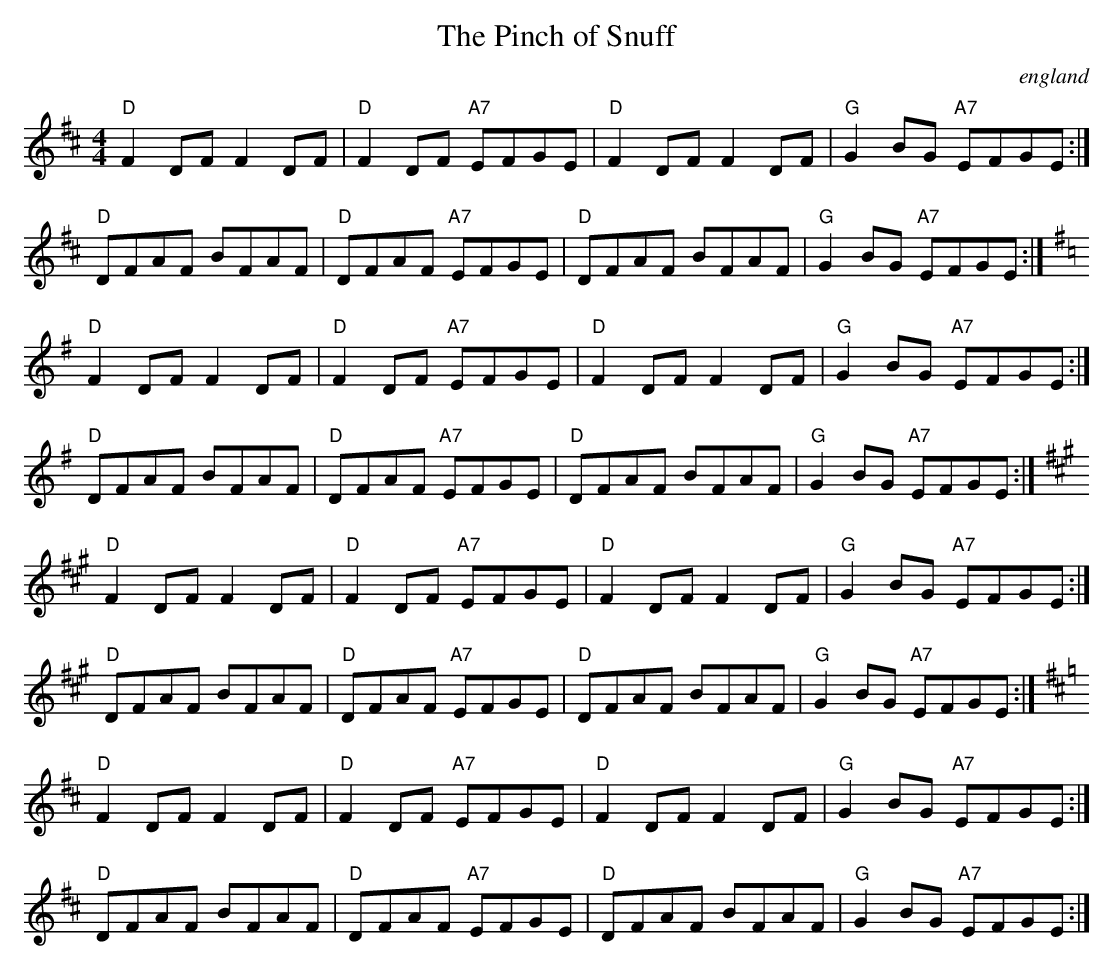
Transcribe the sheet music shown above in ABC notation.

X:1
T:The Pinch of Snuff
O:england
M:4/4
L:1/4
K:D
"D"FD/2F/2 FD/2F/2|"D"FD/2F/2 "A7"E/2F/2G/2E/2|"D"FD/2F/2 FD/2F/2|\
"G"GB/2G/2 "A7"E/2F/2G/2E/2:|
"D"D/2F/2A/2F/2 B/2F/2A/2F/2|"D"D/2F/2A/2F/2 "A7"E/2F/2G/2E/2|\
"D"D/2F/2A/2F/2 B/2F/2A/2F/2|"G"GB/2G/2 "A7"E/2F/2G/2E/2:|
K:G
"D"FD/2F/2 FD/2F/2|"D"FD/2F/2 "A7"E/2F/2G/2E/2|"D"FD/2F/2 FD/2F/2|\
"G"GB/2G/2 "A7"E/2F/2G/2E/2:|
"D"D/2F/2A/2F/2 B/2F/2A/2F/2|"D"D/2F/2A/2F/2 "A7"E/2F/2G/2E/2|\
"D"D/2F/2A/2F/2 B/2F/2A/2F/2|"G"GB/2G/2 "A7"E/2F/2G/2E/2:|
K:A
"D"FD/2F/2 FD/2F/2|"D"FD/2F/2 "A7"E/2F/2G/2E/2|"D"FD/2F/2 FD/2F/2|\
"G"GB/2G/2 "A7"E/2F/2G/2E/2:|
"D"D/2F/2A/2F/2 B/2F/2A/2F/2|"D"D/2F/2A/2F/2 "A7"E/2F/2G/2E/2|\
"D"D/2F/2A/2F/2 B/2F/2A/2F/2|"G"GB/2G/2 "A7"E/2F/2G/2E/2:|
K:D
"D"FD/2F/2 FD/2F/2|"D"FD/2F/2 "A7"E/2F/2G/2E/2|"D"FD/2F/2 FD/2F/2|\
"G"GB/2G/2 "A7"E/2F/2G/2E/2:|
"D"D/2F/2A/2F/2 B/2F/2A/2F/2|"D"D/2F/2A/2F/2 "A7"E/2F/2G/2E/2|\
"D"D/2F/2A/2F/2 B/2F/2A/2F/2|"G"GB/2G/2 "A7"E/2F/2G/2E/2:|
